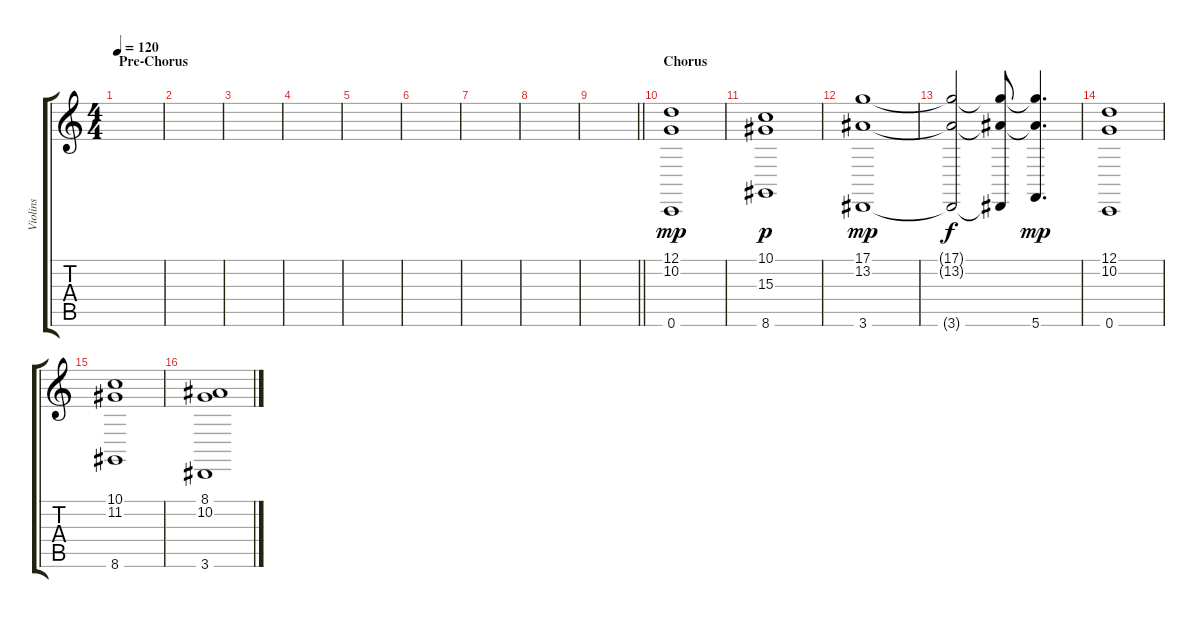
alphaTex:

\track ("Violins" "Violins") {instrument stringensemble2}
\staff {score tabs}
\tuning (D4 A3 F3 C3 G2 C2) {hide}
\ts (4 4)
\section ("" "Pre-Chorus")
\tempo 120
\clef g2
\ks c
|
|
|
|
|
|
|
|
\barLineRight lightlight
|
\section ("" "Chorus")
(12.1 10.2 0.6).1{dy mp volume 16} |
(10.1 15.3 8.6).1{dy p} |
(17.1 13.2 3.6).1{dy mp} |
(17.1{t} 13.2{t} 3.6{t}).2{dy f} (17.1{t} 13.2{t} 3.6{t}).8 (17.1{t} 13.2{t} 5.6).4{d dy mp} |
(12.1 10.2 0.6).1 |
(10.1 11.2 8.6).1 |
(8.1 10.2 3.6).1
